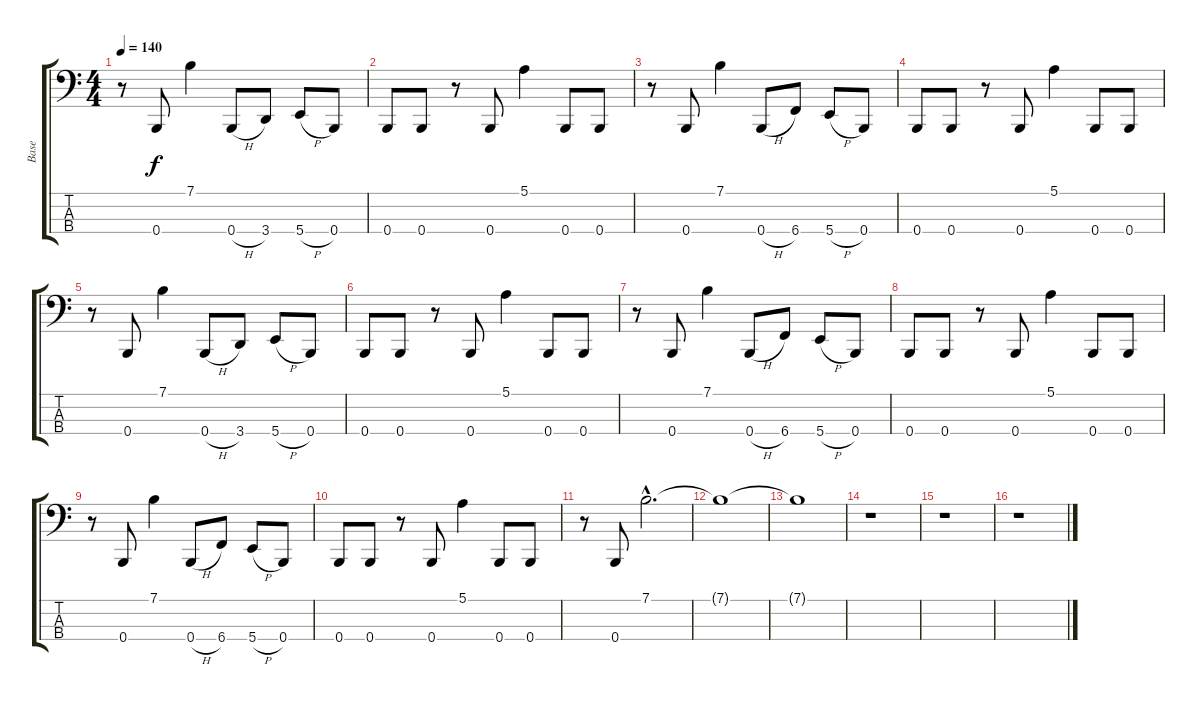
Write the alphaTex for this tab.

\track ("Base" "Base") {instrument electricbasspick}
\staff {score tabs}
\tuning (E2 B1 Gb1 B0) {hide}
\ts (4 4)
\tempo 140
\clef f4
\ks c
r.8{dy f} 0.4.8 7.1.4 0.4{h}.8 3.4.8 5.4{h}.8 0.4.8 |
0.4.8 0.4.8 r.8 0.4.8 5.1.4 0.4.8 0.4.8 |
r.8 0.4.8 7.1.4 0.4{h}.8 6.4.8 5.4{h}.8 0.4.8 |
0.4.8{volume 16} 0.4.8 r.8 0.4.8 5.1.4 0.4.8 0.4.8 |
r.8 0.4.8 7.1.4 0.4{h}.8 3.4.8 5.4{h}.8 0.4.8 |
0.4.8 0.4.8 r.8 0.4.8 5.1.4 0.4.8 0.4.8 |
r.8 0.4.8 7.1.4 0.4{h}.8 6.4.8 5.4{h}.8 0.4.8 |
0.4.8 0.4.8 r.8 0.4.8 5.1.4 0.4.8 0.4.8 |
r.8 0.4.8 7.1.4 0.4{h}.8 6.4.8 5.4{h}.8 0.4.8 |
0.4.8 0.4.8 r.8 0.4.8 5.1.4 0.4.8 0.4.8 |
r.8 0.4.8 7.1{hac}.2{d volume 0} |
7.1{t}.1 |
7.1{t}.1 |
r.1 |
r.1 |
r.1
